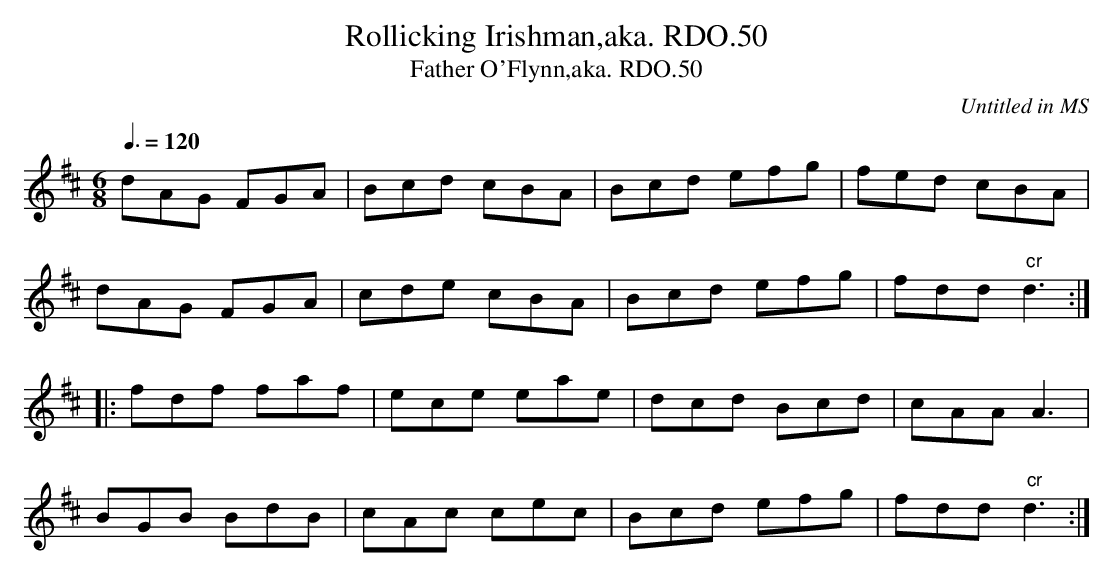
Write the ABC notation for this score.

X:1
T:Rollicking Irishman,aka. RDO.50
T:Father O'Flynn,aka. RDO.50
M:6/8
L:1/8
Q:3/8=120
C:Untitled in MS
K:D
dAG FGA|Bcd cBA|Bcd efg|fed cBA|
dAG FGA|cde cBA|Bcd efg|fdd " cr"d3:|
|:fdf faf|ece eae|dcd Bcd|cAAA3|
BGB BdB|cAc cec|Bcd efg|fdd" cr"d3:|
